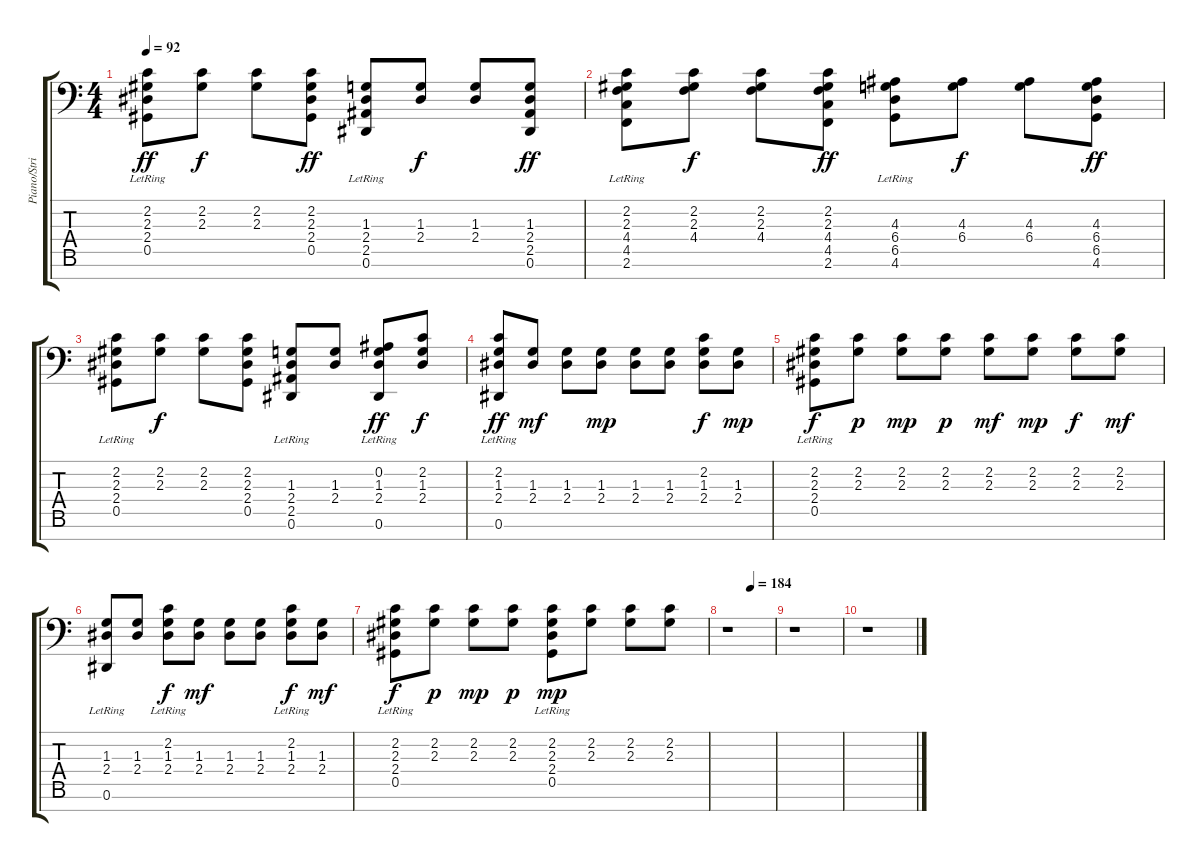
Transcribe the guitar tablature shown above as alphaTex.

\track ("Piano/Strings" "Piano/Stri") {instrument stringensemble1}
\staff {score tabs}
\tuning (Eb4 Bb3 Gb3 Db3 Ab2 Eb2 Ab1) {hide}
\ts (4 4)
\tempo 92
\clef f4
\ks c
(2.2 2.3 2.4{lr} 0.5{lr}).8{dy ff} (2.2 2.3).8{dy f} (2.2 2.3).8 (2.2 2.3 2.4 0.5).8{dy ff} (1.3 2.4 2.5{lr} 0.6{lr}).8 (1.3 2.4).8{dy f} (1.3 2.4).8 (1.3 2.4 2.5 0.6).8{dy ff} |
(2.2 2.3 4.4 4.5{lr} 2.6{lr}).8 (2.2 2.3 4.4).8{dy f} (2.2 2.3 4.4).8 (2.2 2.3 4.4 4.5 2.6).8{dy ff} (4.3 6.4 6.5{lr} 4.6{lr}).8 (4.3 6.4).8{dy f} (4.3 6.4).8 (4.3 6.4 6.5 4.6).8{dy ff} |
(2.2 2.3 2.4{lr} 0.5{lr}).8 (2.2 2.3).8{dy f} (2.2 2.3).8 (2.2 2.3 2.4 0.5).8 (1.3 2.4 2.5{lr} 0.6{lr}).8 (1.3 2.4).8 (0.2 1.3 2.4 0.6{lr}).8{dy ff} (2.2 1.3 2.4).8{dy f} |
(2.2{lr} 1.3 2.4 0.6{lr}).8{dy ff} (1.3 2.4).8{dy mf} (1.3 2.4).8 (1.3 2.4).8{dy mp} (1.3 2.4).8 (1.3 2.4).8 (2.2 1.3 2.4).8{dy f} (1.3 2.4).8{dy mp} |
(2.2 2.3 2.4{lr} 0.5{lr}).8{dy f} (2.2 2.3).8{dy p} (2.2 2.3).8{dy mp} (2.2 2.3).8{dy p} (2.2 2.3).8{dy mf} (2.2 2.3).8{dy mp} (2.2 2.3).8{dy f} (2.2 2.3).8{dy mf} |
(1.3 2.4 0.6{lr}).8 (1.3 2.4).8 (2.2{lr} 1.3 2.4).8{dy f} (1.3 2.4).8{dy mf} (1.3 2.4).8 (1.3 2.4).8 (2.2{lr} 1.3 2.4).8{dy f} (1.3 2.4).8{dy mf} |
(2.2 2.3 2.4{lr} 0.5{lr}).8{dy f} (2.2 2.3).8{dy p} (2.2 2.3).8{dy mp} (2.2 2.3).8{dy p} (2.2 2.3 2.4{lr} 0.5{lr}).8{dy mp} (2.2 2.3).8 (2.2 2.3).8 (2.2 2.3).8 |
\tempo (184 0.5)
r.1 |
r.1 |
r.1
